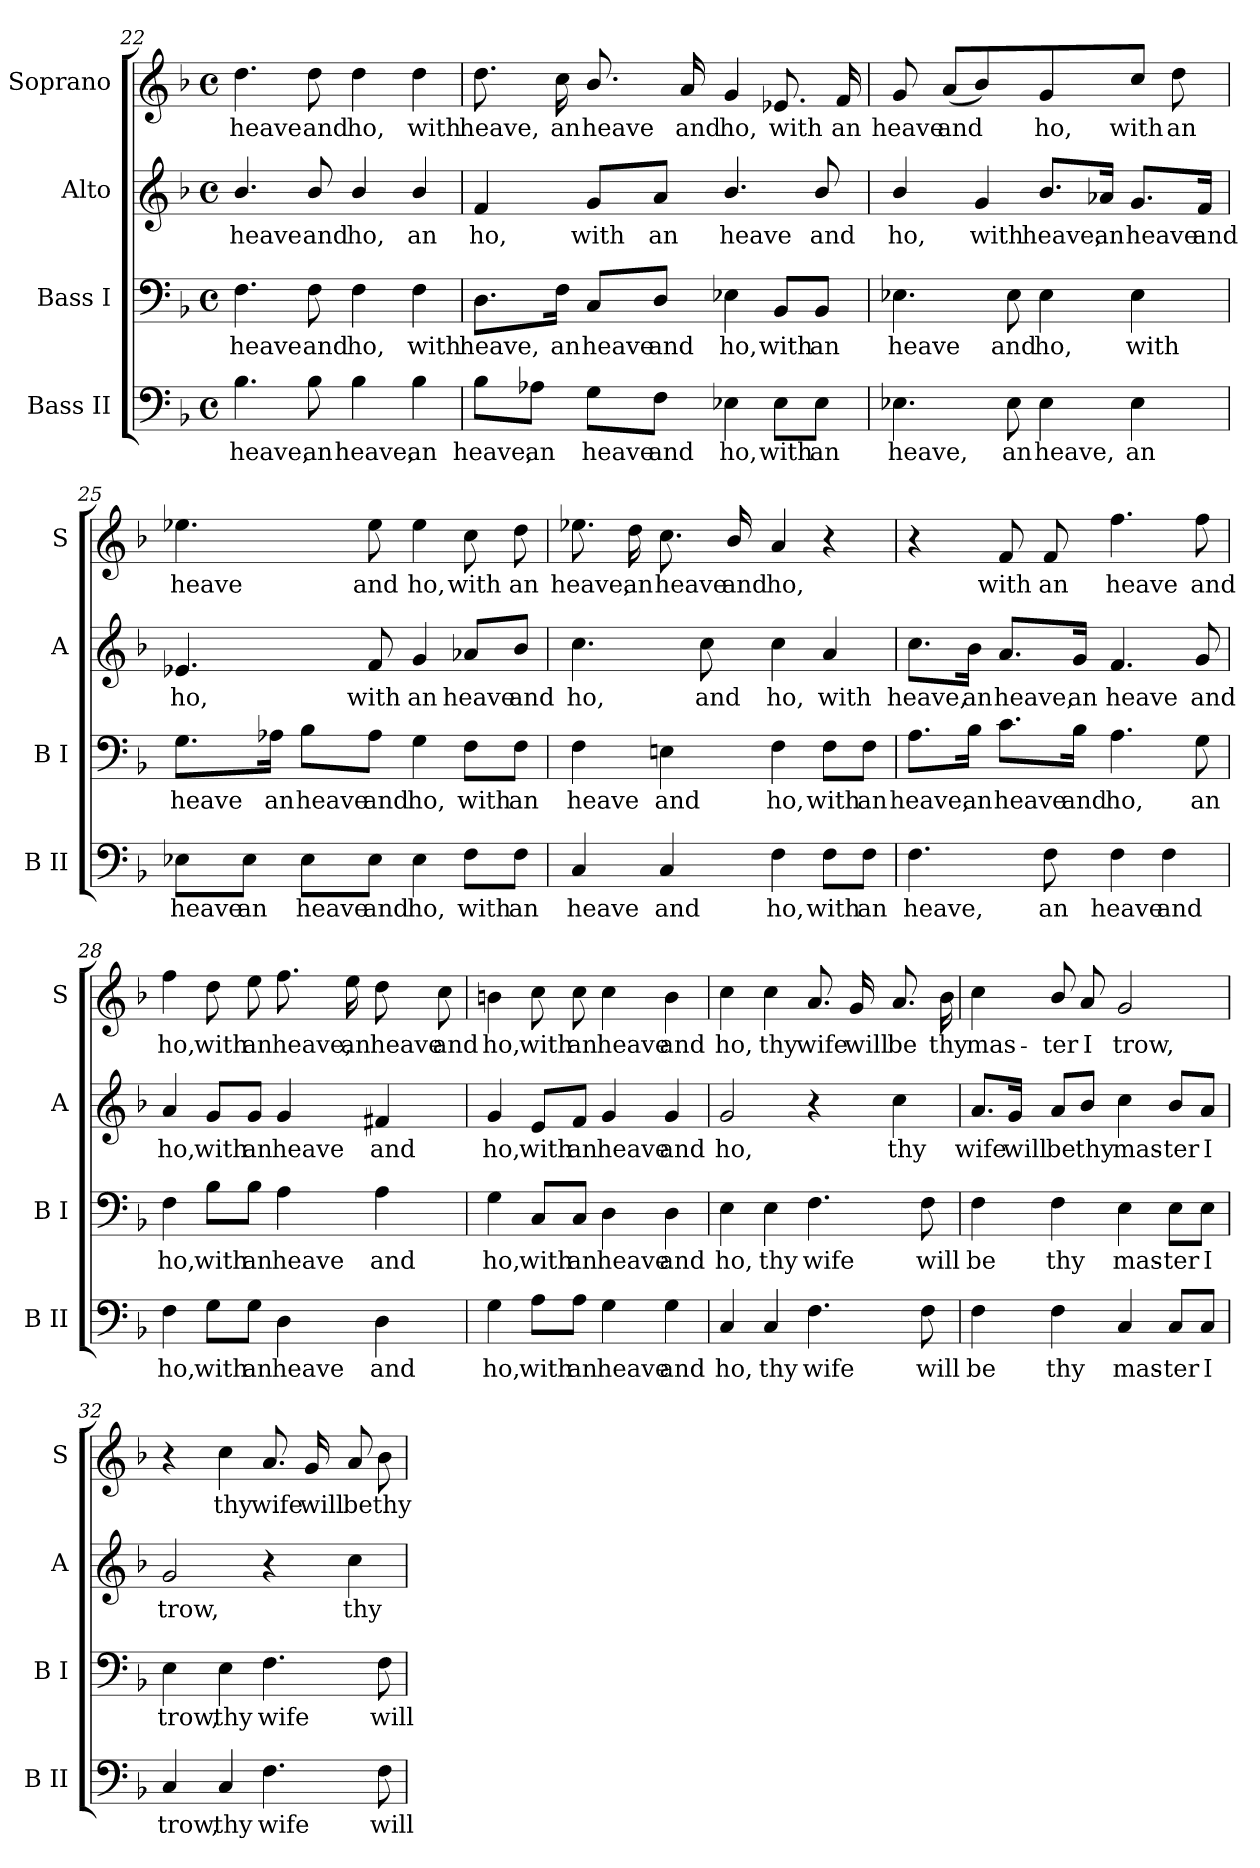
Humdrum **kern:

**kern	**text	**kern	**text	**kern	**text	**kern	**text
*part4	*part4	*part3	*part3	*part2	*part2	*part1	*part1
*staff4	*staff4	*staff3	*staff3	*staff2	*staff2	*staff1	*staff1
*I"Bass II	*	*I"Bass I	*	*I"Alto	*	*I"Soprano	*
*I'B II	*	*I'B I	*	*I'A	*	*I'S	*
*clefF4	*	*clefF4	*	*clefG2	*	*clefG2	*
*k[b-]	*	*k[b-]	*	*k[b-]	*	*k[b-]	*
*F:	*	*F:	*	*F:	*	*F:	*
*M4/4	*	*M4/4	*	*M4/4	*	*M4/4	*
*met(c)	*	*met(c)	*	*met(c)	*	*met(c)	*
=22	=22	=22	=22	=22	=22	=22	=22
!	!LO:LY:b	!	!LO:LY:b	!	!LO:LY:b	!	!LO:LY:b
4.B-	heave,	4.F	heave	4.b-/	heave	4.dd	heave
!	!LO:LY:b	!	!LO:LY:b	!	!LO:LY:b	!	!LO:LY:b
8B-	an	8F	and	8b-/	and	8dd	and
!	!LO:LY:b	!	!LO:LY:b	!	!LO:LY:b	!	!LO:LY:b
4B-	heave,	4F	ho,	4b-/	ho,	4dd	ho,
!	!LO:LY:b	!	!LO:LY:b	!	!LO:LY:b	!	!LO:LY:b
4B-	an	4F	with	4b-/	an	4dd	with
=23	=23	=23	=23	=23	=23	=23	=23
!	!LO:LY:b	!	!LO:LY:b	!	!LO:LY:b	!	!LO:LY:b
8B-\L	heave,	8.D\L	heave,	4f	ho,	8.dd	heave,
!	!LO:LY:b	!	!	!	!	!	!
8A-X\J	an	.	.	.	.	.	.
!	!	!	!LO:LY:b	!	!	!	!LO:LY:b
.	.	16F\Jk	an	.	.	16cc	an
!	!LO:LY:b	!	!LO:LY:b	!	!LO:LY:b	!	!LO:LY:b
8G\L	heave	8C/L	heave	8g/L	with	8.b-/	heave
!	!LO:LY:b	!	!LO:LY:b	!	!LO:LY:b	!	!
8F\J	and	8D/J	and	8a/J	an	.	.
!	!	!	!	!	!	!	!LO:LY:b
.	.	.	.	.	.	16a	and
!	!LO:LY:b	!	!LO:LY:b	!	!LO:LY:b	!	!LO:LY:b
4E-X	ho,	4E-X	ho,	4.b-/	heave	4g	ho,
!	!LO:LY:b	!	!LO:LY:b	!	!	!	!LO:LY:b
8E-\L	with	8BB-/L	with	.	.	8.e-X	with
!	!LO:LY:b	!	!LO:LY:b	!	!LO:LY:b	!	!
8E-\J	an	8BB-/J	an	8b-/	and	.	.
!	!	!	!	!	!	!	!LO:LY:b
.	.	.	.	.	.	16f	an
!!LO:LB:g=z
=24	=24	=24	=24	=24	=24	=24	=24
!	!LO:LY:b	!	!LO:LY:b	!	!LO:LY:b	!	!LO:LY:b
4.E-X	heave,	4.E-X	heave	4b-/	ho,	8g	heave
!	!	!	!	!	!	!	!LO:LY:b
.	.	.	.	.	.	(<8aL	and
!	!	!	!	!	!LO:LY:b	!	!
.	.	.	.	4g	with	4b-/)	.
!	!LO:LY:b	!	!LO:LY:b	!	!	!	!
8E-	an	8E-	and	.	.	.	.
!	!LO:LY:b	!	!LO:LY:b	!	!LO:LY:b	!	!LO:LY:b
4E-	heave,	4E-	ho,	8.b-/L	heave,	4g	ho,
!	!	!	!	!	!LO:LY:b	!	!
.	.	.	.	16a-X/Jk	an	.	.
!	!LO:LY:b	!	!LO:LY:b	!	!LO:LY:b	!	!LO:LY:b
4E-	an	4E-	with	8.g/L	heave	8ccJ	with
!	!	!	!	!	!	!	!LO:LY:b
.	.	.	.	.	.	8dd	an
!	!	!	!	!	!LO:LY:b	!	!
.	.	.	.	16f/Jk	and	.	.
=25	=25	=25	=25	=25	=25	=25	=25
!	!LO:LY:b	!	!LO:LY:b	!	!LO:LY:b	!	!LO:LY:b
8E-X\L	heave	8.G\L	heave	4.e-X	ho,	4.ee-X	heave
!	!LO:LY:b	!	!	!	!	!	!
8E-\J	an	.	.	.	.	.	.
!	!	!	!LO:LY:b	!	!	!	!
.	.	16A-X\Jk	an	.	.	.	.
!	!LO:LY:b	!	!LO:LY:b	!	!	!	!
8E-\L	heave	8B-\L	heave	.	.	.	.
!	!LO:LY:b	!	!LO:LY:b	!	!LO:LY:b	!	!LO:LY:b
8E-\J	and	8A-\J	and	8f	with	8ee-	and
!	!LO:LY:b	!	!LO:LY:b	!	!LO:LY:b	!	!LO:LY:b
4E-	ho,	4G	ho,	4g	an	4ee-	ho,
!	!LO:LY:b	!	!LO:LY:b	!	!LO:LY:b	!	!LO:LY:b
8F\L	with	8F\L	with	8a-X/L	heave	8cc	with
!	!LO:LY:b	!	!LO:LY:b	!	!LO:LY:b	!	!LO:LY:b
8F\J	an	8F\J	an	8b-/J	and	8dd	an
=26	=26	=26	=26	=26	=26	=26	=26
!	!LO:LY:b	!	!LO:LY:b	!	!LO:LY:b	!	!LO:LY:b
4C	heave	4F	heave	4.cc	ho,	8.ee-X	heave,
!	!	!	!	!	!	!	!LO:LY:b
.	.	.	.	.	.	16dd	an
!	!LO:LY:b	!	!LO:LY:b	!	!	!	!LO:LY:b
4C	and	4En	and	.	.	8.cc	heave
!	!	!	!	!	!LO:LY:b	!	!
.	.	.	.	8cc	and	.	.
!	!	!	!	!	!	!	!LO:LY:b
.	.	.	.	.	.	16b-/	and
!	!LO:LY:b	!	!LO:LY:b	!	!LO:LY:b	!	!LO:LY:b
4F	ho,	4F	ho,	4cc	ho,	4a	ho,
!	!LO:LY:b	!	!LO:LY:b	!	!LO:LY:b	!	!
8F\L	with	8F\L	with	4a	with	4r	.
!	!LO:LY:b	!	!LO:LY:b	!	!	!	!
8F\J	an	8F\J	an	.	.	.	.
!!LO:LB:g=z
=27	=27	=27	=27	=27	=27	=27	=27
!	!LO:LY:b	!	!LO:LY:b	!	!LO:LY:b	!	!
4.F	heave,	8.A\L	heave,	8.cc\L	heave,	4r	.
!	!	!	!LO:LY:b	!	!LO:LY:b	!	!
.	.	16B-\Jk	an	16b-\Jk	an	.	.
!	!	!	!LO:LY:b	!	!LO:LY:b	!	!LO:LY:b
.	.	8.c\L	heave	8.a/L	heave,	8f	with
!	!LO:LY:b	!	!	!	!	!	!LO:LY:b
8F	an	.	.	.	.	8f	an
!	!	!	!LO:LY:b	!	!LO:LY:b	!	!
.	.	16B-\Jk	and	16g/Jk	an	.	.
!	!LO:LY:b	!	!LO:LY:b	!	!LO:LY:b	!	!LO:LY:b
4F	heave	4.A	ho,	4.f	heave	4.ff	heave
!	!LO:LY:b	!	!	!	!	!	!
4F	and	.	.	.	.	.	.
!	!	!	!LO:LY:b	!	!LO:LY:b	!	!LO:LY:b
.	.	8G	an	8g	and	8ff	and
=28	=28	=28	=28	=28	=28	=28	=28
!	!LO:LY:b	!	!LO:LY:b	!	!LO:LY:b	!	!LO:LY:b
4F	ho,	4F	ho,	4a	ho,	4ff	ho,
!	!LO:LY:b	!	!LO:LY:b	!	!LO:LY:b	!	!LO:LY:b
8G\L	with	8B-\L	with	8g/L	with	8dd	with
!	!LO:LY:b	!	!LO:LY:b	!	!LO:LY:b	!	!LO:LY:b
8G\J	an	8B-\J	an	8g/J	an	8ee	an
!	!LO:LY:b	!	!LO:LY:b	!	!LO:LY:b	!	!LO:LY:b
4D	heave	4A	heave	4g	heave	8.ff	heave,
!	!	!	!	!	!	!	!LO:LY:b
.	.	.	.	.	.	16ee	an
!	!LO:LY:b	!	!LO:LY:b	!	!LO:LY:b	!	!LO:LY:b
4D	and	4A	and	4f#X	and	8dd	heave
!	!	!	!	!	!	!	!LO:LY:b
.	.	.	.	.	.	8cc	and
=29	=29	=29	=29	=29	=29	=29	=29
!	!LO:LY:b	!	!LO:LY:b	!	!LO:LY:b	!	!LO:LY:b
4G	ho,	4G	ho,	4g	ho,	4bn	ho,
!	!LO:LY:b	!	!LO:LY:b	!	!LO:LY:b	!	!LO:LY:b
8A\L	with	8C/L	with	8e/L	with	8cc	with
!	!LO:LY:b	!	!LO:LY:b	!	!LO:LY:b	!	!LO:LY:b
8A\J	an	8C/J	an	8f/J	an	8cc	an
!	!LO:LY:b	!	!LO:LY:b	!	!LO:LY:b	!	!LO:LY:b
4G	heave	4D	heave	4g	heave	4cc	heave
!	!LO:LY:b	!	!LO:LY:b	!	!LO:LY:b	!	!LO:LY:b
4G	and	4D	and	4g	and	4b	and
!!LO:LB:g=z
=30	=30	=30	=30	=30	=30	=30	=30
!	!LO:LY:b	!	!LO:LY:b	!	!LO:LY:b	!	!LO:LY:b
4C	ho,	4E	ho,	2g	ho,	4cc	ho,
!	!LO:LY:b	!	!LO:LY:b	!	!	!	!LO:LY:b
4C	thy	4E	thy	.	.	4cc	thy
!	!LO:LY:b	!	!LO:LY:b	!	!	!	!LO:LY:b
4.F	wife	4.F	wife	4r	.	8.a	wife
!	!	!	!	!	!	!	!LO:LY:b
.	.	.	.	.	.	16g	will
!	!	!	!	!	!LO:LY:b	!	!LO:LY:b
.	.	.	.	4cc	thy	8.a	be
!	!LO:LY:b	!	!LO:LY:b	!	!	!	!
8F	will	8F	will	.	.	.	.
!	!	!	!	!	!	!	!LO:LY:b
.	.	.	.	.	.	16b-	thy
=31	=31	=31	=31	=31	=31	=31	=31
!	!LO:LY:b	!	!LO:LY:b	!	!LO:LY:b	!	!LO:LY:b
4F	be	4F	be	8.a/L	wife	4cc	mas-
!	!	!	!	!	!LO:LY:b	!	!
.	.	.	.	16g/Jk	will	.	.
!	!LO:LY:b	!	!LO:LY:b	!	!LO:LY:b	!	!LO:LY:b
4F	thy	4F	thy	8a/L	be	8b-/	-ter
!	!	!	!	!	!LO:LY:b	!	!LO:LY:b
.	.	.	.	8b-/J	thy	8a	I
!	!LO:LY:b	!	!LO:LY:b	!	!LO:LY:b	!	!LO:LY:b
4C	mas-	4E	mas-	4cc	mas-	2g	trow,
!	!LO:LY:b	!	!LO:LY:b	!	!LO:LY:b	!	!
8C/L	-ter	8E\L	-ter	8b-/L	-ter	.	.
!	!LO:LY:b	!	!LO:LY:b	!	!LO:LY:b	!	!
8C/J	I	8E\J	I	8a/J	I	.	.
=32	=32	=32	=32	=32	=32	=32	=32
!	!LO:LY:b	!	!LO:LY:b	!	!LO:LY:b	!	!
4C	trow,	4E	trow,	2g	trow,	4r	.
!	!LO:LY:b	!	!LO:LY:b	!	!	!	!LO:LY:b
4C	thy	4E	thy	.	.	4cc	thy
!	!LO:LY:b	!	!LO:LY:b	!	!	!	!LO:LY:b
4.F	wife	4.F	wife	4r	.	8.a	wife
!	!	!	!	!	!	!	!LO:LY:b
.	.	.	.	.	.	16g	will
!	!	!	!	!	!LO:LY:b	!	!LO:LY:b
.	.	.	.	4cc	thy	8a	be
!	!LO:LY:b	!	!LO:LY:b	!	!	!	!LO:LY:b
8F	will	8F	will	.	.	8b-	thy
=	=	=	=	=	=	=	=
*-	*-	*-	*-	*-	*-	*-	*-
